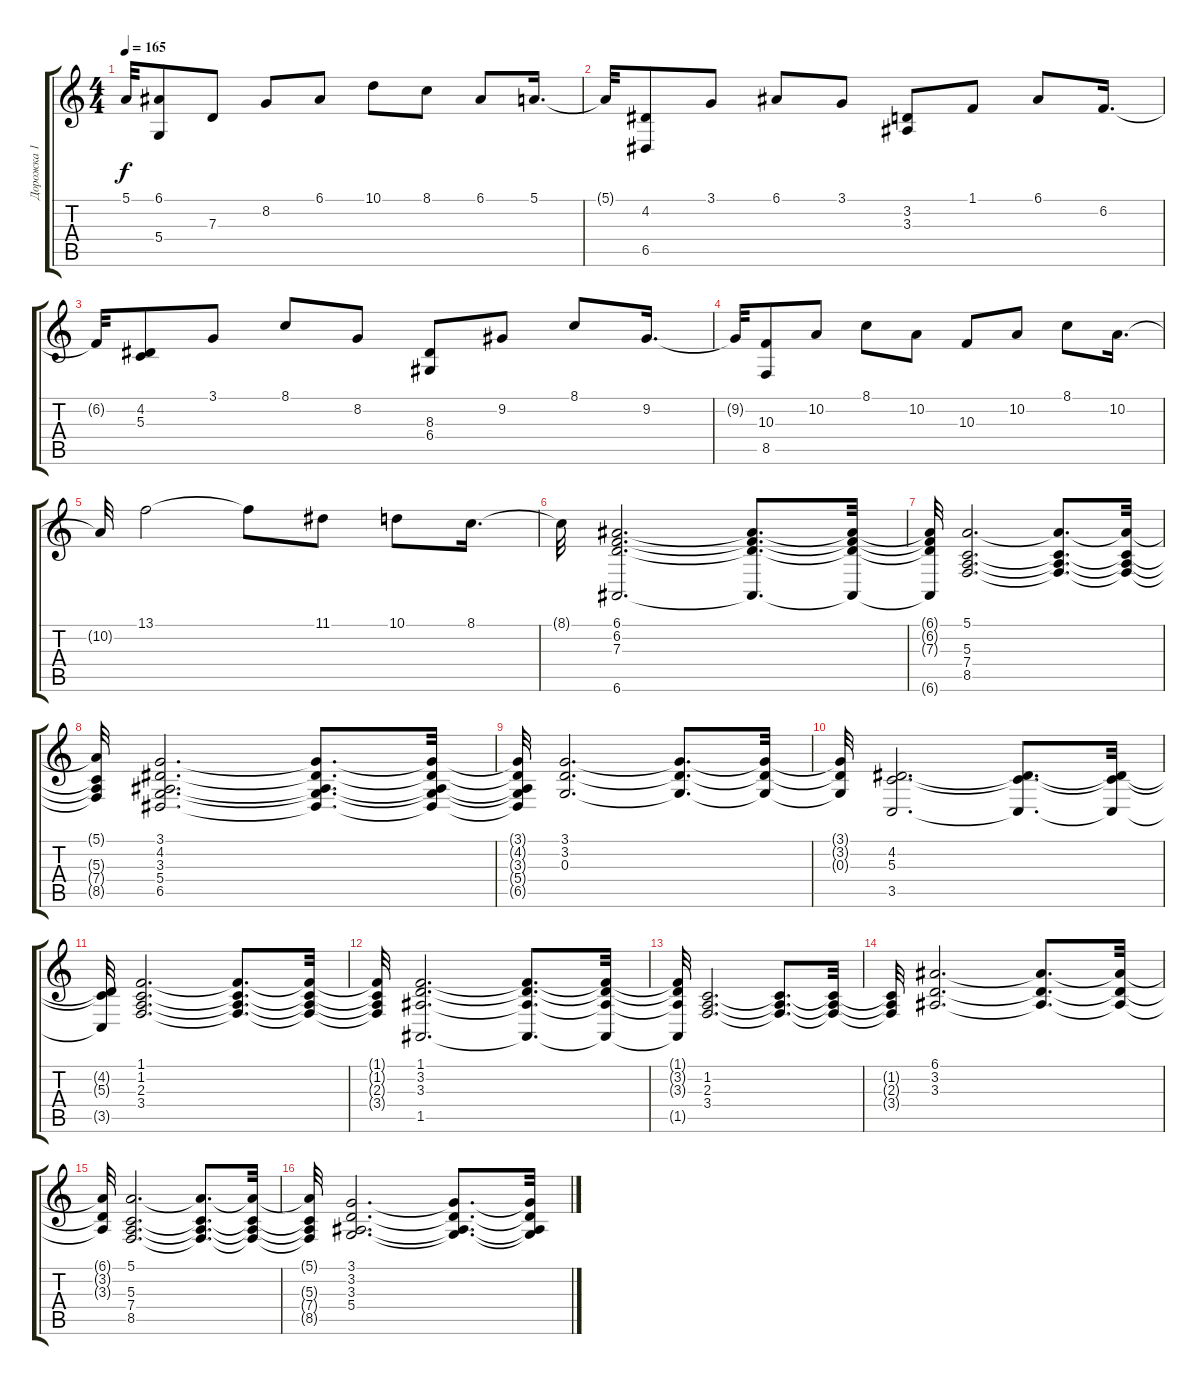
\track ("Дорожка 1" "Дорожка 1") {instrument stringensemble1}
\staff {score tabs}
\tuning (E4 B3 G3 D3 A2 E2) {hide}
\ts (4 4)
\tempo 165
\clef g2
\ks c
5.1{t}.32{dy f} (6.1 5.4).8 7.3.8 8.2.8 6.1.8 10.1.8 8.1.8 6.1.8 5.1.16{d} |
5.1{t}.32 (4.2 6.5).8 3.1.8 6.1.8 3.1.8 (3.2 3.3).8 1.1.8 6.1.8 6.2.16{d} |
6.2{t}.32 (4.2 5.3).8 3.1.8 8.1.8 8.2.8 (8.3 6.4).8 9.2.8 8.1.8 9.2.16{d} |
9.2{t}.32 (10.3 8.5).8 10.2.8 8.1.8 10.2.8 10.3.8 10.2.8 8.1.8 10.2.16{d} |
10.2{t}.32 13.1.2 13.1{t}.8 11.1.8 10.1.8 8.1.16{d} |
8.1{t}.32 (6.1 6.2 7.3 6.6).2{d} (6.1{t} 6.2{t} 7.3{t} 6.6{t}).8{d} (6.1{t} 6.2{t} 7.3{t} 6.6{t}).32 |
(6.1{t} 6.2{t} 7.3{t} 6.6{t}).32 (5.1 5.3 7.4 8.5).2{d} (5.1{t} 5.3{t} 7.4{t} 8.5{t}).8{d} (5.1{t} 5.3{t} 7.4{t} 8.5{t}).32 |
(5.1{t} 5.3{t} 7.4{t} 8.5{t}).32 (3.1 4.2 3.3 5.4 6.5).2{d} (3.1{t} 4.2{t} 3.3{t} 5.4{t} 6.5{t}).8{d} (3.1{t} 4.2{t} 3.3{t} 5.4{t} 6.5{t}).32 |
(3.1{t} 4.2{t} 3.3{t} 5.4{t} 6.5{t}).32 (3.1 3.2 0.3).2{d} (3.1{t} 3.2{t} 0.3{t}).8{d} (3.1{t} 3.2{t} 0.3{t}).32 |
(3.1{t} 3.2{t} 0.3{t}).32 (4.2 5.3 3.5).2{d} (4.2{t} 5.3{t} 3.5{t}).8{d} (4.2{t} 5.3{t} 3.5{t}).32 |
(4.2{t} 5.3{t} 3.5{t}).32 (1.1 1.2 2.3 3.4).2{d} (1.1{t} 1.2{t} 2.3{t} 3.4{t}).8{d} (1.1{t} 1.2{t} 2.3{t} 3.4{t}).32 |
(1.1{t} 1.2{t} 2.3{t} 3.4{t}).32 (1.1 3.2 3.3 1.5).2{d} (1.1{t} 3.2{t} 3.3{t} 1.5{t}).8{d} (1.1{t} 3.2{t} 3.3{t} 1.5{t}).32 |
(1.1{t} 3.2{t} 3.3{t} 1.5{t}).32 (1.2 2.3 3.4).2{d} (1.2{t} 2.3{t} 3.4{t}).8{d} (1.2{t} 2.3{t} 3.4{t}).32 |
(1.2{t} 2.3{t} 3.4{t}).32 (6.1 3.2 3.3).2{d} (6.1{t} 3.2{t} 3.3{t}).8{d} (6.1{t} 3.2{t} 3.3{t}).32 |
(6.1{t} 3.2{t} 3.3{t}).32 (5.1 5.3 7.4 8.5).2{d} (5.1{t} 5.3{t} 7.4{t} 8.5{t}).8{d} (5.1{t} 5.3{t} 7.4{t} 8.5{t}).32 |
(5.1{t} 5.3{t} 7.4{t} 8.5{t}).32 (3.1 3.2 3.3 5.4).2{d} (3.1{t} 3.2{t} 3.3{t} 5.4{t}).8{d} (3.1{t} 3.2{t} 3.3{t} 5.4{t}).32
